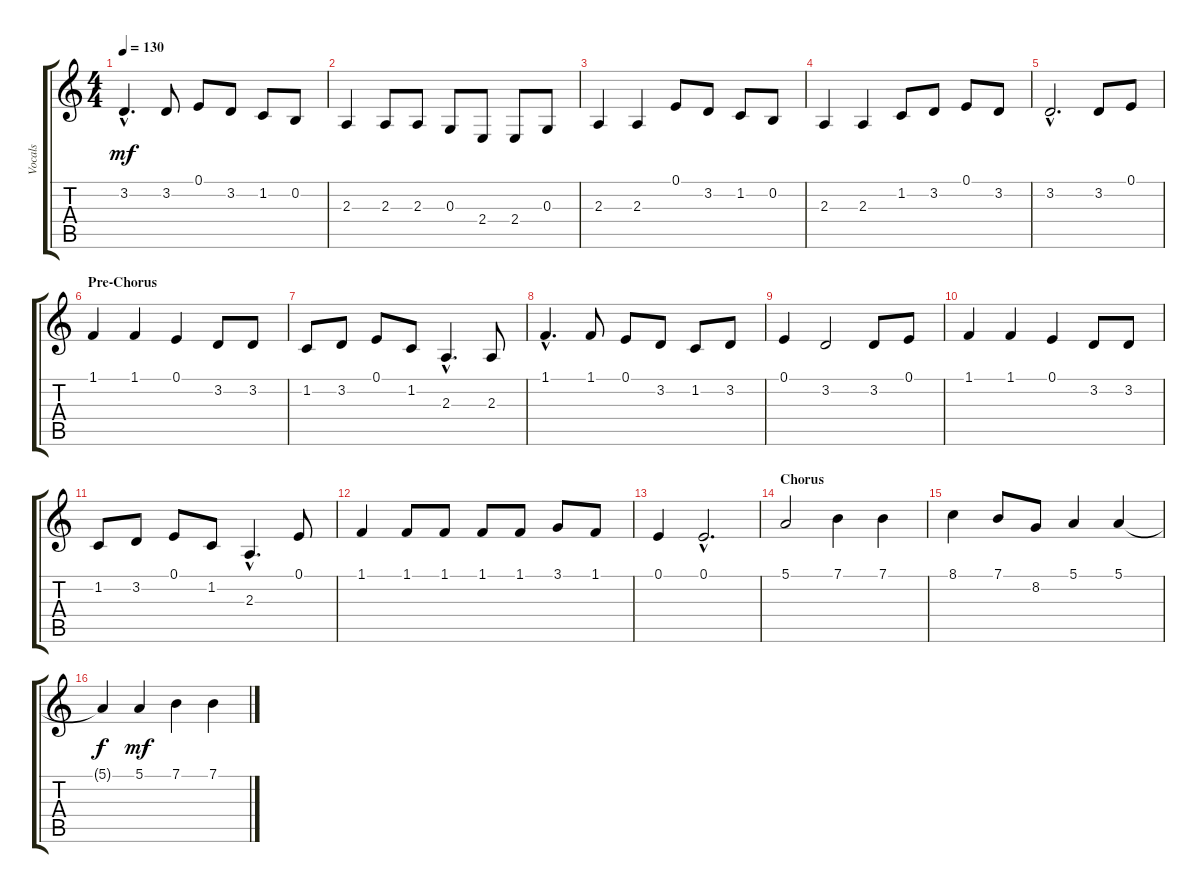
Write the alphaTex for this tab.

\track ("Vocals" "Vocals") {instrument englishhorn}
\staff {score tabs}
\tuning (E4 B3 G3 D3 A2 E2) {hide}
\ts (4 4)
\tempo 130
\clef g2
\ks c
3.2{hac}.4{d dy mf} 3.2.8 0.1.8 3.2.8 1.2.8 0.2.8 |
2.3.4 2.3.8 2.3.8 0.3.8 2.4.8 2.4.8 0.3.8 |
2.3.4 2.3.4 0.1.8 3.2.8 1.2.8 0.2.8 |
2.3.4 2.3.4 1.2.8 3.2.8 0.1.8 3.2.8 |
3.2{hac}.2{d} 3.2.8 0.1.8 |
\section ("" "Pre-Chorus")
1.1.4 1.1.4 0.1.4 3.2.8 3.2.8 |
1.2.8 3.2.8 0.1.8 1.2.8 2.3{hac}.4{d} 2.3.8 |
1.1{hac}.4{d} 1.1.8 0.1.8 3.2.8 1.2.8 3.2.8 |
0.1.4 3.2.2 3.2.8 0.1.8 |
1.1.4 1.1.4 0.1.4 3.2.8 3.2.8 |
1.2.8 3.2.8 0.1.8 1.2.8 2.3{hac}.4{d} 0.1.8 |
1.1.4 1.1.8 1.1.8 1.1.8 1.1.8 3.1.8 1.1.8 |
0.1.4 0.1{hac}.2{d} |
\section ("" "Chorus")
5.1.2 7.1.4 7.1.4 |
8.1.4 7.1.8 8.2.8 5.1.4 5.1.4 |
5.1{t}.4{dy f} 5.1.4{dy mf} 7.1.4 7.1.4
